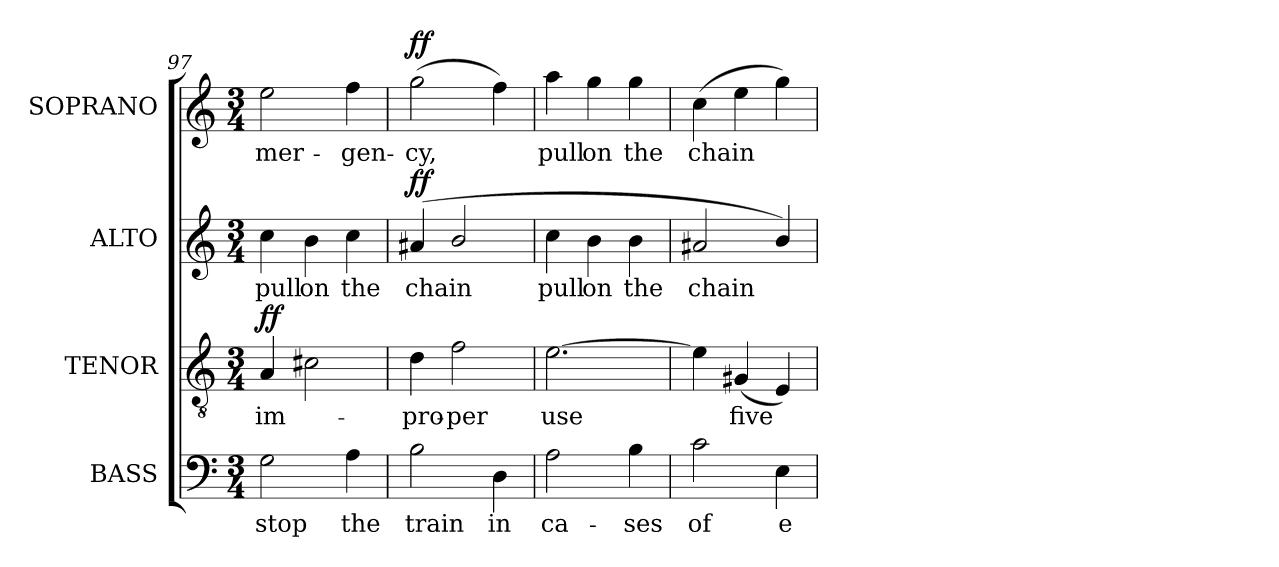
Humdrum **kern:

**kern	**text	**kern	**text	**dynam	**kern	**text	**dynam	**kern	**text	**dynam
*part4	*part4	*part3	*part3	*part3	*part2	*part2	*part2	*part1	*part1	*part1
*staff4	*staff4	*staff3	*staff3	*staff3	*staff2	*staff2	*staff2	*staff1	*staff1	*staff1
*I"BASS	*	*I"TENOR	*	*	*I"ALTO	*	*	*I"SOPRANO	*	*
*I'B.	*	*I'T.	*	*	*I'A.	*	*	*I'S.	*	*
*clefF4	*	*clefGv2	*	*	*clefG2	*	*	*clefG2	*	*
*	*	*ITrd7c12	*	*	*	*	*	*	*	*
*k[]	*	*k[]	*	*	*k[]	*	*	*k[]	*	*
*a:	*	*a:	*	*	*a:	*	*	*a:	*	*
*M3/4	*	*M3/4	*	*	*M3/4	*	*	*M3/4	*	*
=97	=97	=97	=97	=97	=97	=97	=97	=97	=97	=97
!	!LO:LY:b:color=#000000	!	!	!	!	!	!	!	!	!
!	!	!	!LO:LY:b:color=#000000	!	!	!	!	!	!	!
!	!	!	!	!	!	!LO:LY:b:color=#000000	!	!	!	!
!	!	!	!	!	!	!	!	!	!LO:LY:b:color=#000000	!
2Gi\	stop	4AAi/	im-	ff	4cci\	pull	.	2eei\	-mer-	.
!	!	!	!	!	!	!LO:LY:b:color=#000000	!	!	!	!
.	.	2C#Xi\	.	.	4bi\	on	.	.	.	.
!	!LO:LY:b:color=#000000	!	!	!	!	!	!	!	!	!
!	!	!	!	!	!	!LO:LY:b:color=#000000	!	!	!	!
!	!	!	!	!	!	!	!	!	!LO:LY:b:color=#000000	!
4Ai\	the	.	.	.	4cci\	the	.	4ffi\	-gen-	.
=98	=98	=98	=98	=98	=98	=98	=98	=98	=98	=98
!	!LO:LY:b:color=#000000	!	!	!	!	!	!	!	!	!
!	!	!	!LO:LY:b:color=#000000	!	!	!	!	!	!	!
!	!	!	!	!	!	!LO:LY:b:color=#000000	!	!	!	!
!	!	!	!	!	!	!	!	!	!LO:LY:b:color=#000000	!
2Bi\	train	4Di\	-pro-	.	(4a#Xi/	chain	ff	(2ggi\	-cy,	ff
!	!	!	!LO:LY:b:color=#000000	!	!	!	!	!	!	!
.	.	2Fi\	-per	.	2bi/	.	.	.	.	.
!	!LO:LY:b:color=#000000	!	!	!	!	!	!	!	!	!
4Di\	in	.	.	.	.	.	.	4ffi\)	.	.
=99	=99	=99	=99	=99	=99	=99	=99	=99	=99	=99
!	!LO:LY:b:color=#000000	!	!	!	!	!	!	!	!	!
!	!	!	!LO:LY:b:color=#000000	!	!	!	!	!	!	!
!	!	!	!	!	!	!LO:LY:b:color=#000000	!	!	!	!
!	!	!	!	!	!	!	!	!	!LO:LY:b:color=#000000	!
2Ai\	ca-	[>2.Ei\	use	.	4cci\	pull	.	4aai\	pull	.
!	!	!	!	!	!	!LO:LY:b:color=#000000	!	!	!	!
!	!	!	!	!	!	!	!	!	!LO:LY:b:color=#000000	!
.	.	.	.	.	4bi\	on	.	4ggi\	on	.
!	!LO:LY:b:color=#000000	!	!	!	!	!	!	!	!	!
!	!	!	!	!	!	!LO:LY:b:color=#000000	!	!	!	!
!	!	!	!	!	!	!	!	!	!LO:LY:b:color=#000000	!
4Bi\	-ses	.	.	.	4bi\	the	.	4ggi\	the	.
!!LO:LB:g=z
=100	=100	=100	=100	=100	=100	=100	=100	=100	=100	=100
!	!LO:LY:b:color=#000000	!	!	!	!	!	!	!	!	!
!	!	!	!	!	!	!LO:LY:b:color=#000000	!	!	!	!
!	!	!	!	!	!	!	!	!	!LO:LY:b:color=#000000	!
2ci\	of	4Ei\]	.	.	2a#Xi/	chain	.	(4cci\	chain	.
!	!	!	!LO:LY:b:color=#000000	!	!	!	!	!	!	!
.	.	(4GG#Xi/	five	.	.	.	.	4eei\	.	.
!	!LO:LY:b:color=#000000	!	!	!	!	!	!	!	!	!
4Ei\	e-	4EEi/)	.	.	4bi/)	.	.	4ggi\)	.	.
=	=	=	=	=	=	=	=	=	=	=
*-	*-	*-	*-	*-	*-	*-	*-	*-	*-	*-
